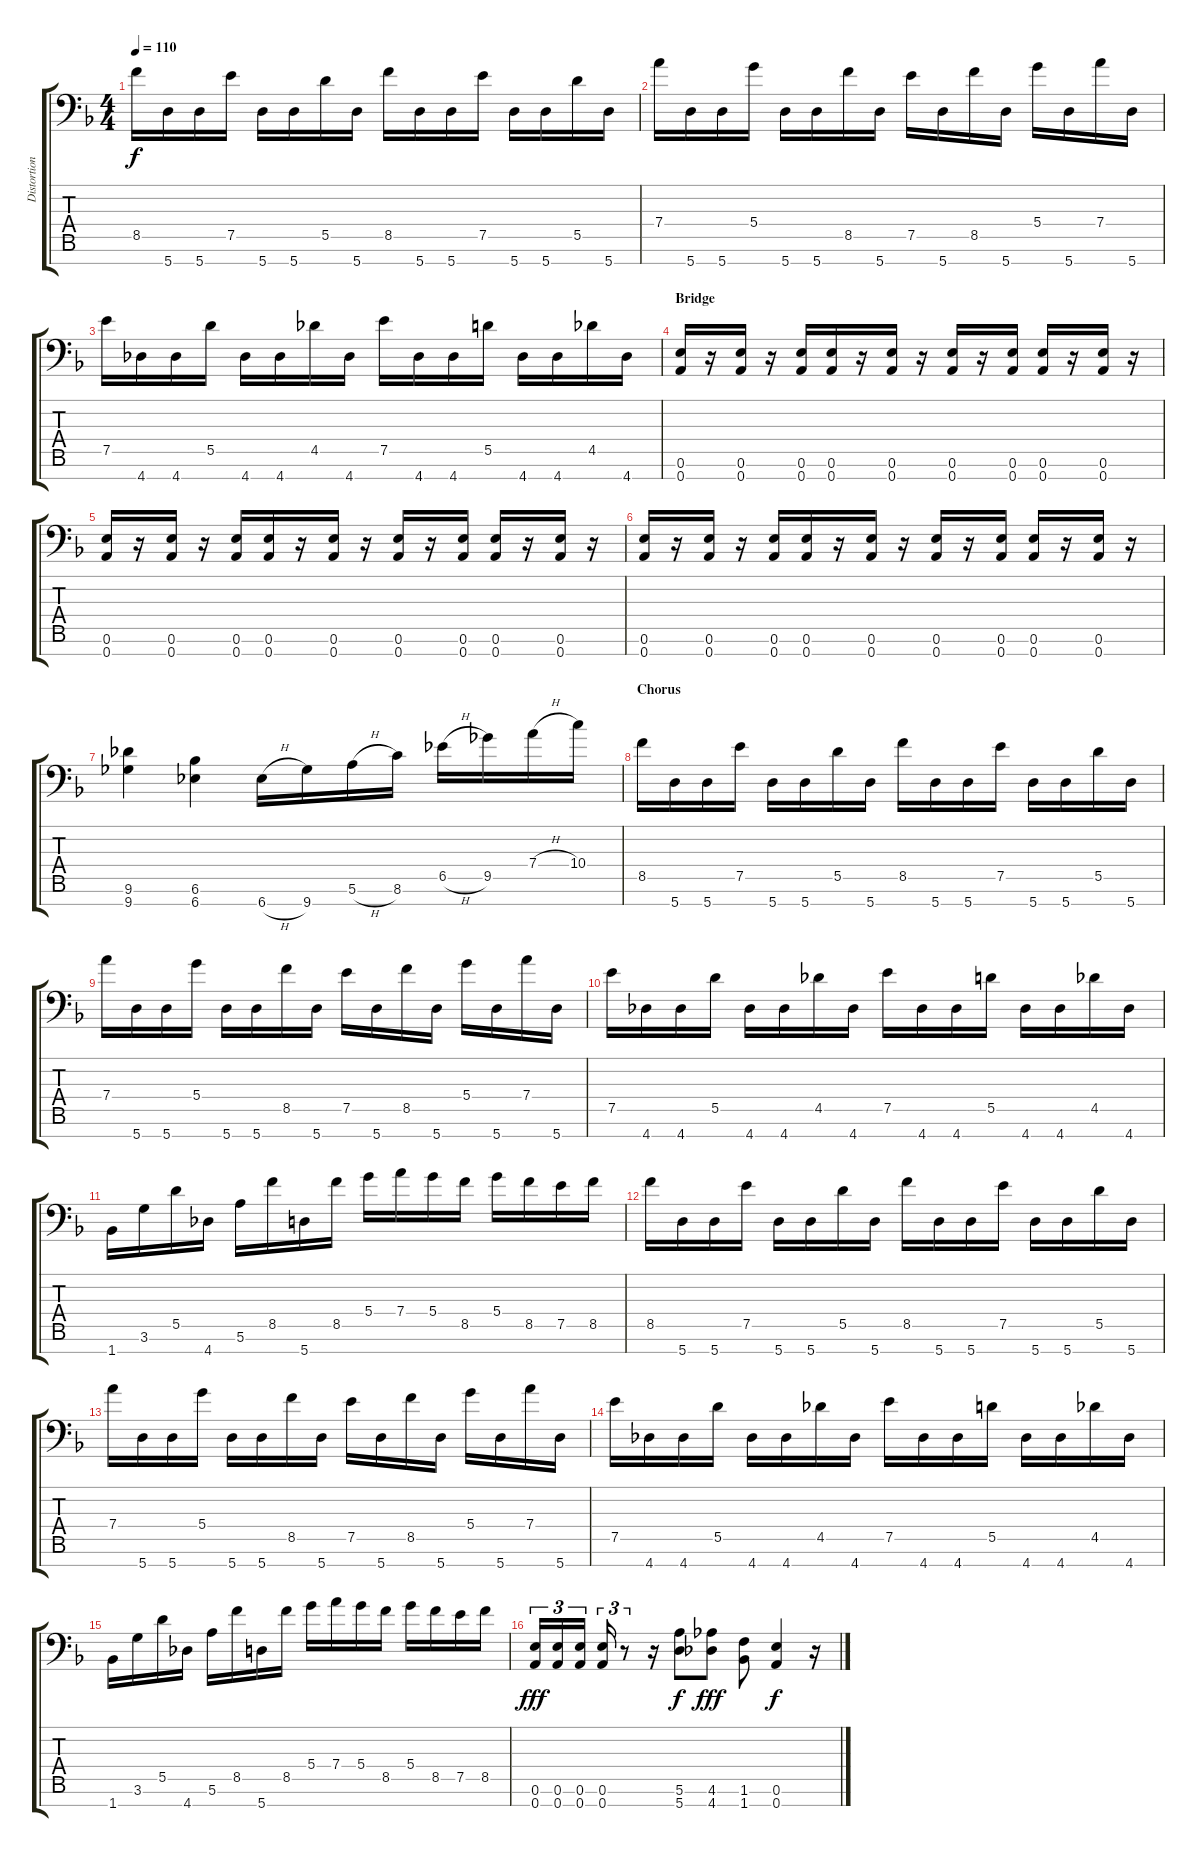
\track ("Distortion Guitar 1" "Distortion") {instrument distortionguitar}
\staff {score tabs}
\tuning (E4 B3 G3 D3 A2 E2 A1) {hide}
\ts (4 4)
\tempo 110
\clef f4
\ks dminor
8.5.16{dy f} 5.7.16 5.7.16 7.5.16 5.7.16 5.7.16 5.5.16 5.7.16 8.5.16 5.7.16 5.7.16 7.5.16 5.7.16 5.7.16 5.5.16 5.7.16 |
7.4.16 5.7.16 5.7.16 5.4.16 5.7.16 5.7.16 8.5.16 5.7.16 7.5.16 5.7.16 8.5.16 5.7.16 5.4.16 5.7.16 7.4.16 5.7.16 |
7.5.16 4.7.16 4.7.16 5.5.16 4.7.16 4.7.16 4.5.16 4.7.16 7.5.16 4.7.16 4.7.16 5.5.16 4.7.16 4.7.16 4.5.16 4.7.16 |
\section ("" "Bridge")
(0.6 0.7).16 r.16 (0.6 0.7).16 r.16 (0.6 0.7).16 (0.6 0.7).16 r.16 (0.6 0.7).16 r.16 (0.6 0.7).16 r.16 (0.6 0.7).16 (0.6 0.7).16 r.16 (0.6 0.7).16 r.16 |
(0.6 0.7).16 r.16 (0.6 0.7).16 r.16 (0.6 0.7).16 (0.6 0.7).16 r.16 (0.6 0.7).16 r.16 (0.6 0.7).16 r.16 (0.6 0.7).16 (0.6 0.7).16 r.16 (0.6 0.7).16 r.16 |
(0.6 0.7).16 r.16 (0.6 0.7).16 r.16 (0.6 0.7).16 (0.6 0.7).16 r.16 (0.6 0.7).16 r.16 (0.6 0.7).16 r.16 (0.6 0.7).16 (0.6 0.7).16 r.16 (0.6 0.7).16 r.16 |
(9.6 9.7).4 (6.6 6.7).4 6.7{h}.16 9.7.16 5.6{h}.16 8.6.16 6.5{h}.16 9.5.16 7.4{h}.16 10.4.16 |
\section ("" "Chorus")
8.5.16 5.7.16 5.7.16 7.5.16 5.7.16 5.7.16 5.5.16 5.7.16 8.5.16 5.7.16 5.7.16 7.5.16 5.7.16 5.7.16 5.5.16 5.7.16 |
7.4.16 5.7.16 5.7.16 5.4.16 5.7.16 5.7.16 8.5.16 5.7.16 7.5.16 5.7.16 8.5.16 5.7.16 5.4.16 5.7.16 7.4.16 5.7.16 |
7.5.16 4.7.16 4.7.16 5.5.16 4.7.16 4.7.16 4.5.16 4.7.16 7.5.16 4.7.16 4.7.16 5.5.16 4.7.16 4.7.16 4.5.16 4.7.16 |
1.7.16 3.6.16 5.5.16 4.7.16 5.6.16 8.5.16 5.7.16 8.5.16 5.4.16 7.4.16 5.4.16 8.5.16 5.4.16 8.5.16 7.5.16 8.5.16 |
8.5.16 5.7.16 5.7.16 7.5.16 5.7.16 5.7.16 5.5.16 5.7.16 8.5.16 5.7.16 5.7.16 7.5.16 5.7.16 5.7.16 5.5.16 5.7.16 |
7.4.16 5.7.16 5.7.16 5.4.16 5.7.16 5.7.16 8.5.16 5.7.16 7.5.16 5.7.16 8.5.16 5.7.16 5.4.16 5.7.16 7.4.16 5.7.16 |
7.5.16 4.7.16 4.7.16 5.5.16 4.7.16 4.7.16 4.5.16 4.7.16 7.5.16 4.7.16 4.7.16 5.5.16 4.7.16 4.7.16 4.5.16 4.7.16 |
1.7.16 3.6.16 5.5.16 4.7.16 5.6.16 8.5.16 5.7.16 8.5.16 5.4.16 7.4.16 5.4.16 8.5.16 5.4.16 8.5.16 7.5.16 8.5.16 |
(0.6 0.7).16{tu (3 2) dy fff} (0.6 0.7).16{tu (3 2)} (0.6 0.7).16{tu (3 2)} (0.6 0.7).16{tu (3 2)} r.8{tu (3 2)} r.16 (5.6 5.7).8{dy f} (4.6 4.7).8{dy fff} (1.6 1.7).8 (0.6 0.7).4{dy f} r.16
